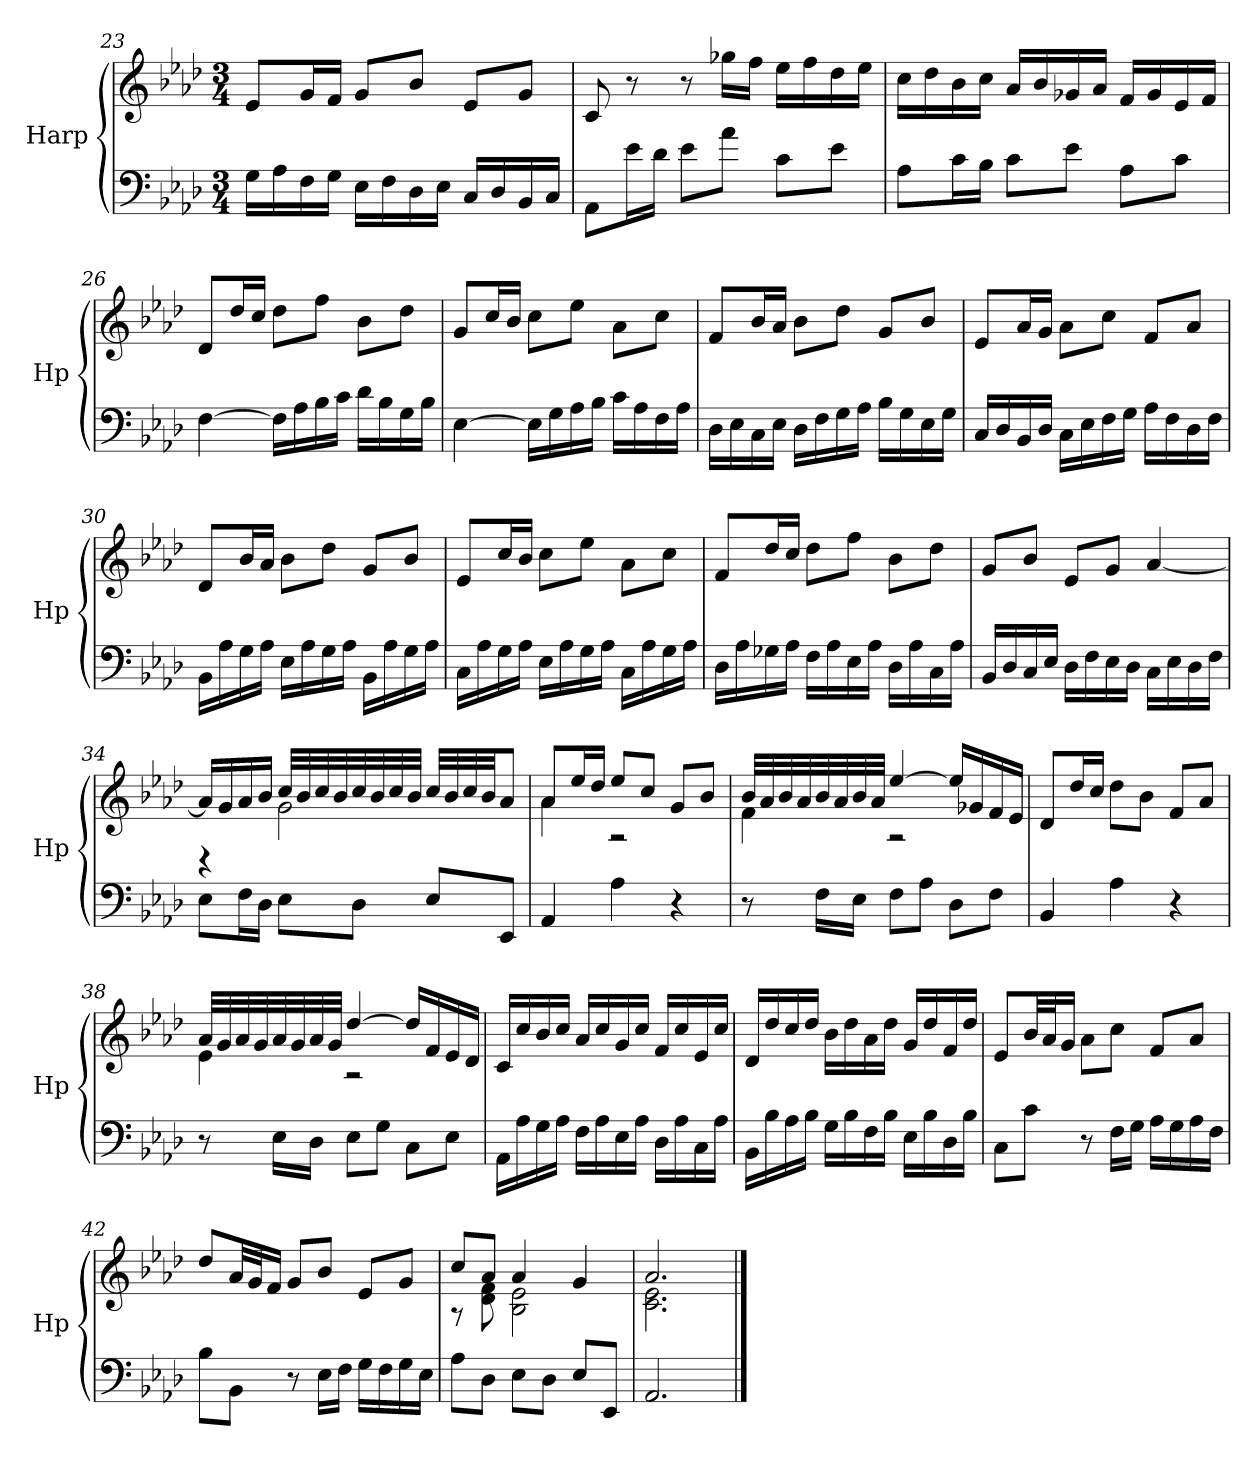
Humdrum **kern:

**kern	**kern
*part1	*part1
*staff2	*staff1
*I"Harp	*
*I'Hp	*
*clefF4	*clefG2
*k[b-e-a-d-]	*k[b-e-a-d-]
*M3/4	*M3/4
=23	=23
16G\LL	8e-/L
16A-\	.
16F\	16g/L
16G\JJ	16f/JJ
16E-\LL	8g/L
16F\	.
16D-\	8b-/J
16E-\JJ	.
16C/LL	8e-/L
16D-/	.
16BB-/	8g/J
16C/JJ	.
!!LO:LB:g=z
=24	=24
8AA-\L	8c/
16e-\L	8r
16d-\JJ	.
8e-\L	8r
8a-\J	16gg-X\LL
.	16ff\JJ
8c\L	16ee-\LL
.	16ff\
8e-\J	16dd-\
.	16ee-\JJ
=25	=25
8A-\L	16cc\LL
.	16dd-\
16c\L	16b-\
16B-\JJ	16cc\JJ
8c\L	16a-/LL
.	16b-/
8e-\J	16g-X/
.	16a-/JJ
8A-\L	16f/LL
.	16g-/
8c\J	16e-/
.	16f/JJ
=26	=26
[4F\	8d-/L
.	16dd-/L
.	16cc/JJ
16F\LL]	8dd-\L
16A-\	.
16B-\	8ff\J
16c\JJ	.
16d-\LL	8b-\L
16B-\	.
16G\	8dd-\J
16B-\JJ	.
!!LO:LB:g=z
=27	=27
[4E-\	8g/L
.	16cc/L
.	16b-/JJ
16E-\LL]	8cc\L
16G\	.
16A-\	8ee-\J
16B-\JJ	.
16c\LL	8a-\L
16A-\	.
16F\	8cc\J
16A-\JJ	.
=28	=28
16D-\LL	8f/L
16E-\	.
16C\	16b-/L
16E-\JJ	16a-/JJ
16D-\LL	8b-\L
16F\	.
16G\	8dd-\J
16A-\JJ	.
16B-\LL	8g/L
16G\	.
16E-\	8b-/J
16G\JJ	.
=29	=29
16C/LL	8e-/L
16D-/	.
16BB-/	16a-/L
16D-/JJ	16g/JJ
16C\LL	8a-\L
16E-\	.
16F\	8cc\J
16G\JJ	.
16A-\LL	8f/L
16F\	.
16D-\	8a-/J
16F\JJ	.
!!LO:LB:g=z
=30	=30
16BB-\LL	8d-/L
16A-\	.
16G\	16b-/L
16A-\JJ	16a-/JJ
16E-\LL	8b-\L
16A-\	.
16G\	8dd-\J
16A-\JJ	.
16BB-\LL	8g/L
16A-\	.
16G\	8b-/J
16A-\JJ	.
=31	=31
16C\LL	8e-/L
16A-\	.
16G\	16cc/L
16A-\JJ	16b-/JJ
16E-\LL	8cc\L
16A-\	.
16G\	8ee-\J
16A-\JJ	.
16C\LL	8a-\L
16A-\	.
16G\	8cc\J
16A-\JJ	.
=32	=32
16D-\LL	8f/L
16A-\	.
16G-X\	16dd-/L
16A-\JJ	16cc/JJ
16F\LL	8dd-\L
16A-\	.
16E-\	8ff\J
16A-\JJ	.
16D-\LL	8b-\L
16A-\	.
16C\	8dd-\J
16A-\JJ	.
!!LO:LB:g=z
=33	=33
16BB-/LL	8g/L
16D-/	.
16C/	8b-/J
16E-/JJ	.
16D-\LL	8e-/L
16F\	.
16E-\	8g/J
16D-\JJ	.
16C\LL	[4a-/
16E-\	.
16D-\	.
16F\JJ	.
=34	=34
*	*^
8E-\L	16a-/LL]	4rD
.	16g/	.
16F\L	16a-/	.
16D-\JJ	16b-/JJ	.
8E-\L	32cc/LLL	2g\
.	32b-/	.
.	32cc/	.
.	32b-/	.
8D-\J	32cc/	.
.	32b-/	.
.	32cc/	.
.	32b-/JJJ	.
8E-/L	32cc/LLL	.
.	32b-/	.
.	32cc/	.
.	32b-/JJ	.
8EE-/J	8a-/J	.
=35	=35	=35
4AA-/	8a-/L	4a-\
.	16ee-/L	.
.	16dd-/JJ	.
4A-\	8ee-/L	2rA
.	8cc/J	.
4r	8g/L	.
.	8b-/J	.
!!LO:LB:g=z	!!
=36	=36	=36
8r	32b-/LLL	4f\
.	32a-/	.
.	32b-/	.
.	32a-/	.
16F\LL	32b-/	.
.	32a-/	.
16E-\JJ	32b-/	.
.	32a-/JJJ	.
8F\L	[4ee-/	2rA
8A-\J	.	.
8D-\L	16ee-/LL]	.
.	16g-X/	.
8F\J	16f/	.
.	16e-/JJ	.
*	*v	*v
=37	=37
4BB-/	8d-/L
.	16dd-/L
.	16cc/JJ
4A-\	8dd-\L
.	8b-\J
4r	8f/L
.	8a-/J
=38	=38
*	*^
8r	32a-/LLL	4e-\
.	32g/	.
.	32a-/	.
.	32g/	.
16E-\LL	32a-/	.
.	32g/	.
16D-\JJ	32a-/	.
.	32g/JJJ	.
8E-\L	[4dd-/	2rA
8G\J	.	.
8C\L	16dd-/LL]	.
.	16f/	.
8E-\J	16e-/	.
.	16d-/JJ	.
*	*v	*v
!!LO:PB:g=z
=39	=39
16AA-\LL	16c/LL
16A-\	16cc/
16G\	16b-/
16A-\JJ	16cc/JJ
16F\LL	16a-/LL
16A-\	16cc/
16E-\	16g/
16A-\JJ	16cc/JJ
16D-\LL	16f/LL
16A-\	16cc/
16C\	16e-/
16A-\JJ	16cc/JJ
=40	=40
16BB-\LL	16d-/LL
16B-\	16dd-/
16A-\	16cc/
16B-\JJ	16dd-/JJ
16G\LL	16b-\LL
16B-\	16dd-\
16F\	16a-\
16B-\JJ	16dd-\JJ
16E-\LL	16g/LL
16B-\	16dd-/
16D-\	16f/
16B-\JJ	16dd-/JJ
=41	=41
8C\L	8e-/L
8c\J	32b-/LL
.	32a-/J
.	16g/JJ
8r	8a-\L
16F\LL	8cc\J
16G\JJ	.
16A-\LL	8f/L
16G\	.
16A-\	8a-/J
16F\JJ	.
=42	=42
8B-\L	8dd-/L
8BB-\J	32a-/LL
.	32g/J
.	16f/JJ
8r	8g/L
16E-\LL	8b-/J
16F\JJ	.
16G\LL	8e-/L
16F\	.
16G\	8g/J
16E-\JJ	.
!!LO:LB:g=z
=43	=43
*	*^
8A-\L	8cc/L	8rA
8D-\J	8a-/J	8d-\ 8f\
8E-\L	4a-/	2B-\ 2e-\
8D-\J	.	.
8E-/L	4g/	.
8EE-/J	.	.
=44	=44	=44
2.AA-/	2.a-/	2.c\ 2.e-\
*	*v	*v
==	==
*-	*-
